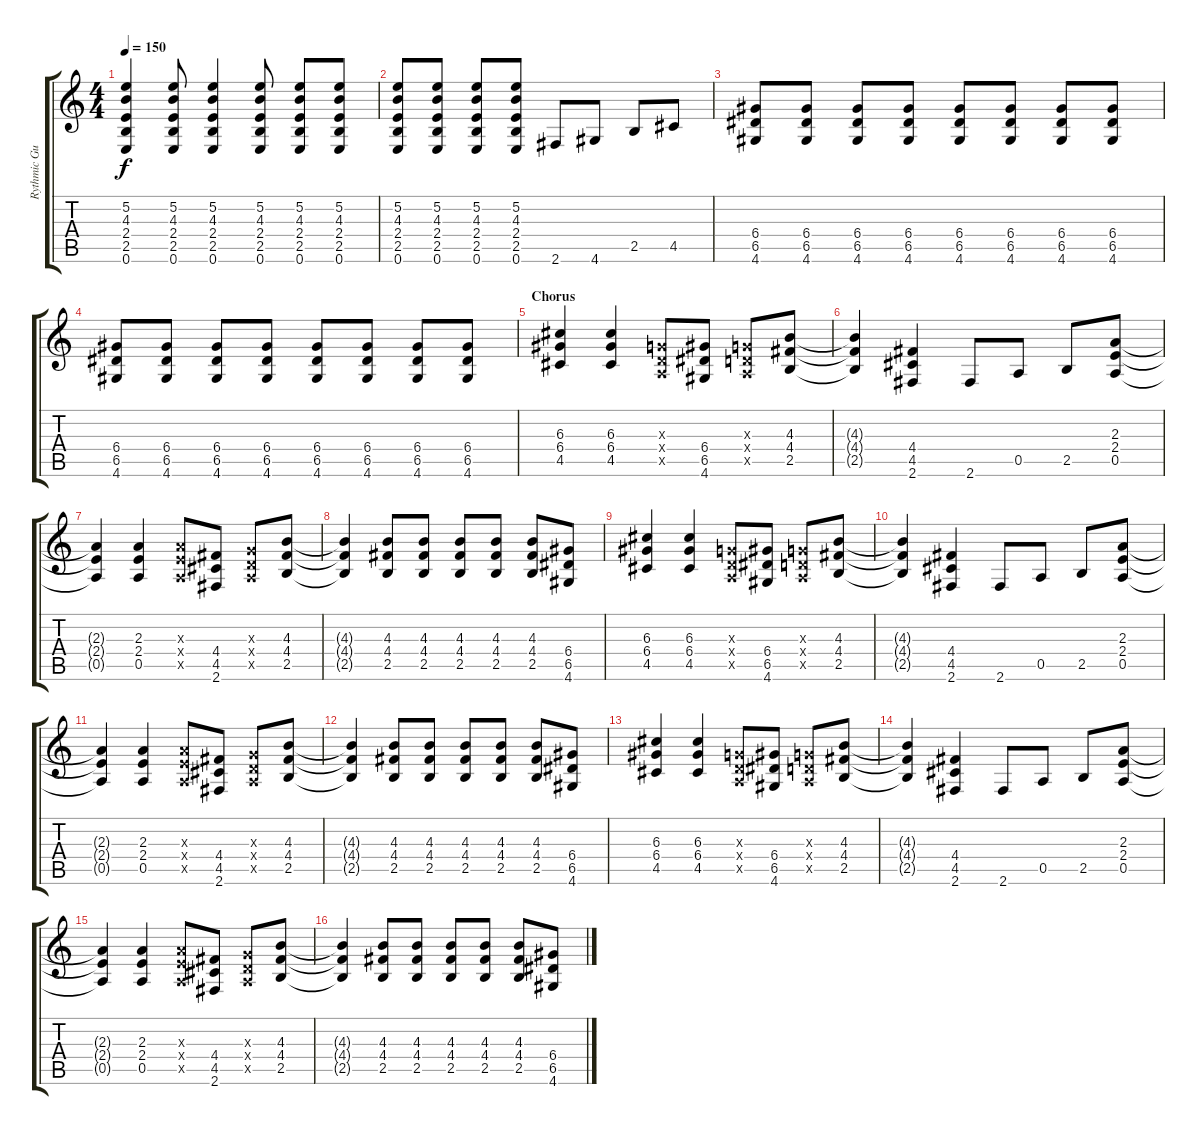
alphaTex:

\track ("Rythmic Guitar" "Rythmic Gu") {instrument overdrivenguitar}
\staff {score tabs}
\tuning (E4 B3 G3 D3 A2 E2) {hide}
\ts (4 4)
\tempo 150
\clef g2
\ks c
(5.2 4.3 2.4 2.5 0.6).4{dy f} (5.2 4.3 2.4 2.5 0.6).8 (5.2 4.3 2.4 2.5 0.6).4 (5.2 4.3 2.4 2.5 0.6).8 (5.2 4.3 2.4 2.5 0.6).8 (5.2 4.3 2.4 2.5 0.6).8 |
(5.2 4.3 2.4 2.5 0.6).8 (5.2 4.3 2.4 2.5 0.6).8 (5.2 4.3 2.4 2.5 0.6).8 (5.2 4.3 2.4 2.5 0.6).8 2.6.8 4.6.8 2.5.8 4.5.8 |
(6.4 6.5 4.6).8 (6.4 6.5 4.6).8 (6.4 6.5 4.6).8 (6.4 6.5 4.6).8 (6.4 6.5 4.6).8 (6.4 6.5 4.6).8 (6.4 6.5 4.6).8 (6.4 6.5 4.6).8 |
(6.4 6.5 4.6).8 (6.4 6.5 4.6).8 (6.4 6.5 4.6).8 (6.4 6.5 4.6).8 (6.4 6.5 4.6).8 (6.4 6.5 4.6).8 (6.4 6.5 4.6).8 (6.4 6.5 4.6).8 |
\section ("" "Chorus")
(6.3 6.4 4.5).4 (6.3 6.4 4.5).4 (0.3{x} 0.4{x} 0.5{x}).8 (6.4 6.5 4.6).8 (0.3{x} 0.4{x} 0.5{x}).8 (4.3 4.4 2.5).8 |
(4.3{t} 4.4{t} 2.5{t}).4 (4.4 4.5 2.6).4 2.6.8 0.5.8 2.5.8 (2.3 2.4 0.5).8 |
(2.3{t} 2.4{t} 0.5{t}).4 (2.3 2.4 0.5).4 (2.3{x} 2.4{x} 0.5{x}).8 (4.4 4.5 2.6).8 (0.3{x} 0.4{x} 0.5{x}).8 (4.3 4.4 2.5).8 |
(4.3{t} 4.4{t} 2.5{t}).4 (4.3 4.4 2.5).8 (4.3 4.4 2.5).8 (4.3 4.4 2.5).8 (4.3 4.4 2.5).8 (4.3 4.4 2.5).8 (6.4 6.5 4.6).8 |
\section ("" "")
(6.3 6.4 4.5).4 (6.3 6.4 4.5).4 (0.3{x} 0.4{x} 0.5{x}).8 (6.4 6.5 4.6).8 (0.3{x} 0.4{x} 0.5{x}).8 (4.3 4.4 2.5).8 |
(4.3{t} 4.4{t} 2.5{t}).4 (4.4 4.5 2.6).4 2.6.8 0.5.8 2.5.8 (2.3 2.4 0.5).8 |
(2.3{t} 2.4{t} 0.5{t}).4 (2.3 2.4 0.5).4 (2.3{x} 2.4{x} 0.5{x}).8 (4.4 4.5 2.6).8 (0.3{x} 0.4{x} 0.5{x}).8 (4.3 4.4 2.5).8 |
(4.3{t} 4.4{t} 2.5{t}).4 (4.3 4.4 2.5).8 (4.3 4.4 2.5).8 (4.3 4.4 2.5).8 (4.3 4.4 2.5).8 (4.3 4.4 2.5).8 (6.4 6.5 4.6).8 |
\section ("" "")
(6.3 6.4 4.5).4 (6.3 6.4 4.5).4 (0.3{x} 0.4{x} 0.5{x}).8 (6.4 6.5 4.6).8 (0.3{x} 0.4{x} 0.5{x}).8 (4.3 4.4 2.5).8 |
(4.3{t} 4.4{t} 2.5{t}).4 (4.4 4.5 2.6).4 2.6.8 0.5.8 2.5.8 (2.3 2.4 0.5).8 |
(2.3{t} 2.4{t} 0.5{t}).4 (2.3 2.4 0.5).4 (2.3{x} 2.4{x} 0.5{x}).8 (4.4 4.5 2.6).8 (0.3{x} 0.4{x} 0.5{x}).8 (4.3 4.4 2.5).8 |
(4.3{t} 4.4{t} 2.5{t}).4 (4.3 4.4 2.5).8 (4.3 4.4 2.5).8 (4.3 4.4 2.5).8 (4.3 4.4 2.5).8 (4.3 4.4 2.5).8 (6.4 6.5 4.6).8
